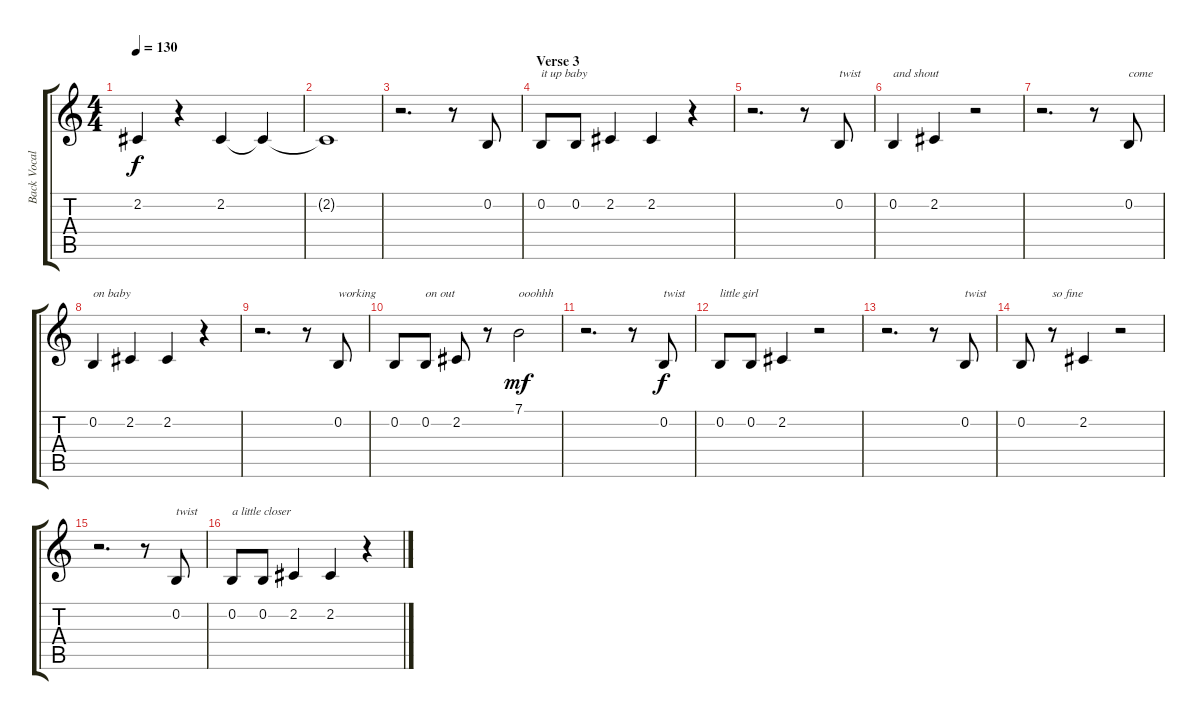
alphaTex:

\track ("Back Vocal 1" "Back Vocal") {instrument baritonesax}
\staff {score tabs}
\tuning (E4 B3 G3 D3 A2 E2) {hide}
\ts (4 4)
\tempo 130
\clef g2
\ks c
2.2{t}.4{dy f} r.4 2.2.4{volume 16} 2.2{t}.4 |
2.2{t}.1 |
r.2{d} r.8 0.2.8{volume 10} |
\section ("" "Verse 3")
0.2.8{txt "it up baby"} 0.2.8 2.2.4 2.2.4 r.4 |
r.2{d} r.8 0.2.8{txt "twist"} |
0.2.4{txt "and shout"} 2.2.4 r.2 |
r.2{d} r.8 0.2.8{txt "come"} |
0.2.4{txt "on baby"} 2.2.4 2.2.4 r.4 |
r.2{d} r.8 0.2.8{txt "working"} |
0.2.8 0.2.8{txt "on out"} 2.2.8 r.8 7.1.2{txt "ooohhh" dy mf} |
r.2{d} r.8 0.2.8{txt "twist" dy f} |
0.2.8{txt "little girl"} 0.2.8 2.2.4 r.2 |
r.2{d} r.8 0.2.8{txt "twist"} |
0.2.8 r.8{txt "so fine"} 2.2.4 r.2 |
r.2{d} r.8 0.2.8{txt "twist"} |
0.2.8{txt "a little closer"} 0.2.8 2.2.4 2.2.4 r.4
